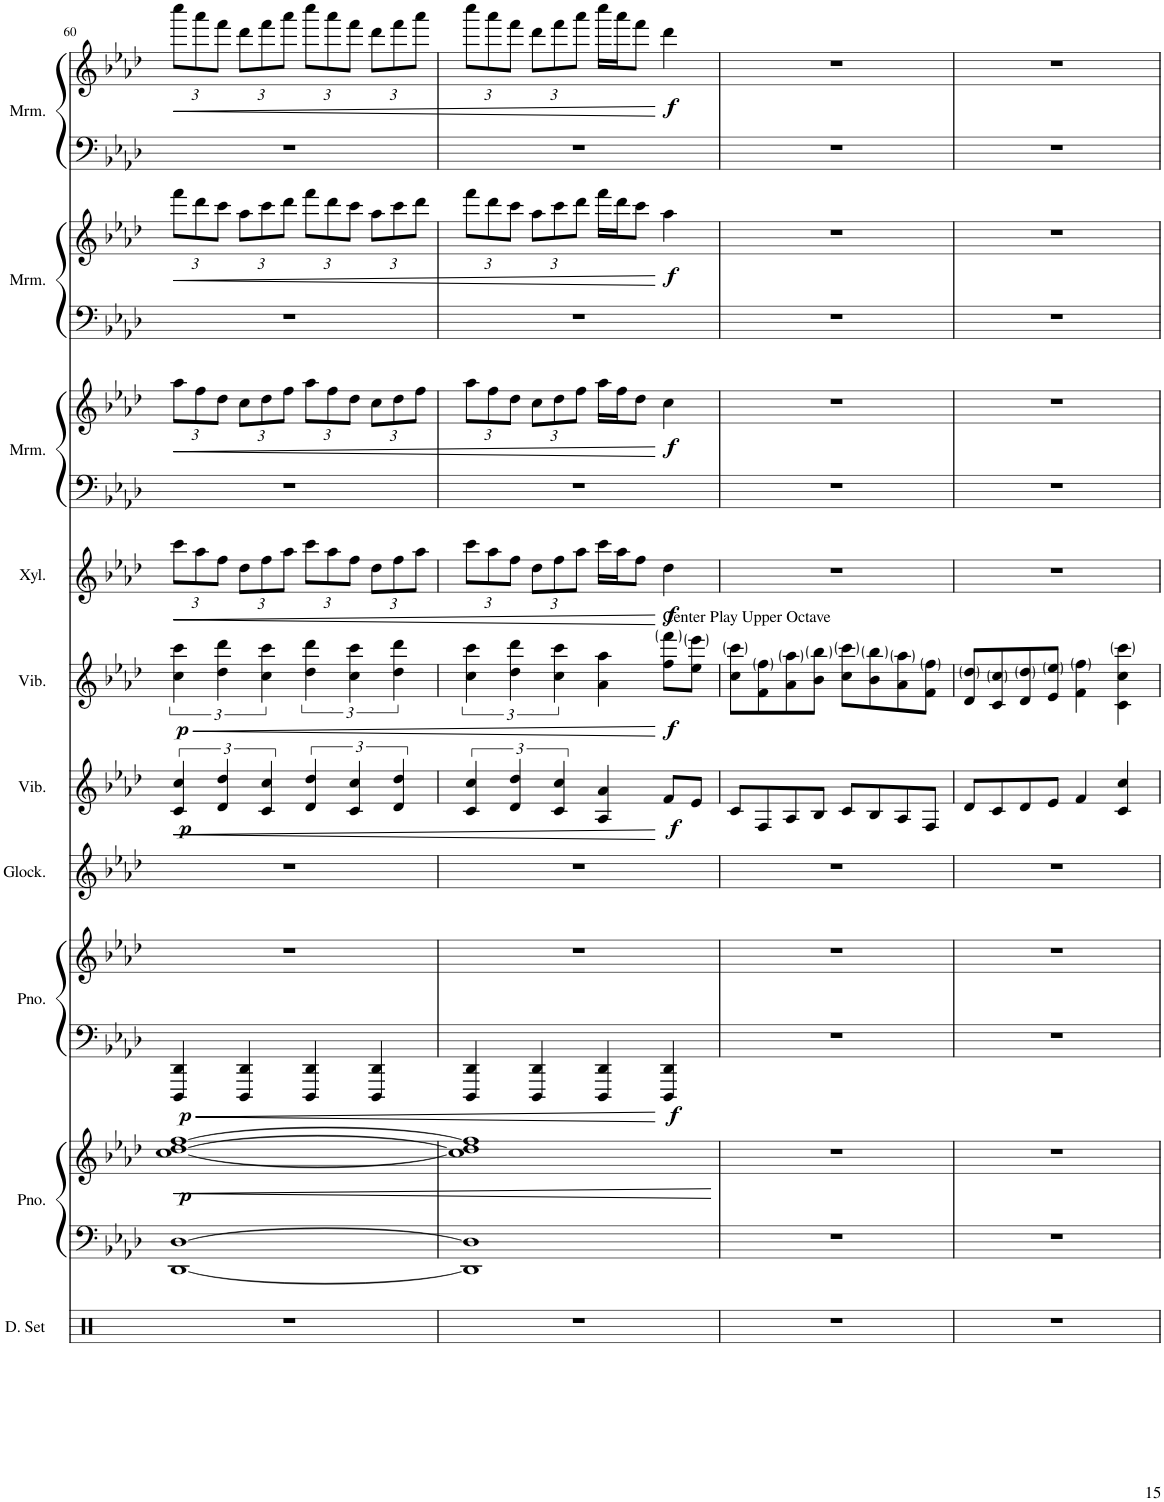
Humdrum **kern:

**kern	**kern	**kern	**dynam	**kern	**kern	**dynam	**kern	**kern	**dynam	**kern	**dynam	**kern	**dynam	**kern	**kern	**dynam	**kern	**kern	**dynam	**kern	**kern	**dynam
*part10	*part9	*part9	*part9	*part8	*part8	*part8	*part7	*part6	*part6	*part5	*part5	*part4	*part4	*part3	*part3	*part3	*part2	*part2	*part2	*part1	*part1	*part1
*staff15	*staff14	*staff13	*staff13/14	*staff12	*staff11	*staff11/12	*staff10	*staff9	*staff9	*staff8	*staff8	*staff7	*staff7	*staff6	*staff5	*staff5/6	*staff4	*staff3	*staff3/4	*staff2	*staff1	*staff1/2
*I"Drumset	*I"Piano	*	*	*I"Piano	*	*	*I"Glockenspiel	*I"Vibraphone	*	*I"Vibraphone	*	*I"Xylophone	*	*I"Marimba	*	*	*I"Marimba	*	*	*I"Marimba	*	*
*I'D. Set	*I'Pno.	*	*	*I'Pno.	*	*	*I'Glock.	*I'Vib.	*	*I'Vib.	*	*I'Xyl.	*	*I'Mrm.	*	*	*I'Mrm.	*	*	*I'Mrm.	*	*
!!LO:PB:g=z
*clefX	*clefF4	*clefG2	*	*clefF4	*clefG2	*	*clefG2	*clefG2	*	*clefG2	*	*clefG2	*	*clefF4	*clefG2	*	*clefF4	*clefG2	*	*clefF4	*clefG2	*
*	*	*	*	*	*	*	*Trd-14c-24	*	*	*	*	*Trd-7c-12	*	*	*	*	*	*	*	*	*	*
*k[]	*k[b-e-a-d-]	*k[b-e-a-d-]	*	*k[b-e-a-d-]	*k[b-e-a-d-]	*	*k[b-e-a-d-]	*k[b-e-a-d-]	*	*k[b-e-a-d-]	*	*k[b-e-a-d-]	*	*k[b-e-a-d-]	*k[b-e-a-d-]	*	*k[b-e-a-d-]	*k[b-e-a-d-]	*	*k[b-e-a-d-]	*k[b-e-a-d-]	*
*M4/4	*M4/4	*M4/4	*	*M4/4	*M4/4	*	*M4/4	*M4/4	*	*M4/4	*	*M4/4	*	*M4/4	*M4/4	*	*M4/4	*M4/4	*	*M4/4	*M4/4	*
=60	=60	=60	=60	=60	=60	=60	=60	=60	=60	=60	=60	=60	=60	=60	=60	=60	=60	=60	=60	=60	=60	=60
!	!	!	!LO:HP:b	!	!	!	!	!	!LO:HP:b	!	!LO:HP:b	!	!	!	!	!	!	!	!	!	!	!
*	*	*	*	*	*	*	*	*	*	*	*	*Xbrackettup	*	*	*	*	*	*	*	*	*	*
!	!	!	!	!	!	!	!	!	!	!	!	!	!LO:HP:b	!	!	!	!	!	!	!	!	!
*	*	*	*	*	*	*	*	*	*	*	*	*	*	*	*Xbrackettup	*	*	*	*	*	*	*
!	!	!	!	!	!	!	!	!	!	!	!	!	!	!	!	!LO:HP:b	!	!	!	!	!	!
*	*	*	*	*	*	*	*	*	*	*	*	*	*	*	*	*	*	*Xbrackettup	*	*	*	*
!	!	!	!	!	!	!	!	!	!	!	!	!	!	!	!	!	!	!	!LO:HP:b	!	!	!
*	*	*	*	*	*	*	*	*	*	*	*	*	*	*	*	*	*	*	*	*	*Xbrackettup	*
!	!	!	!LO:DY:n=1:b	!	!	!LO:DY:b=2	!	!	!LO:DY:n=1:b	!	!LO:DY:n=1:b	!	!	!	!	!	!	!	!	!	!	!LO:HP:b
1r	[1DD- [1D-	[1cc [1dd- [1ff	< p	4DDD-/ 4DD-/	1r	p	1r	6c/ 6cc/	< p	6cc\ 6ccc\	< p	12ccc\L	<	1r	12aa-\L	<	1r	12fff\L	<	1r	12cccc\L	<
.	.	.	.	.	.	.	.	.	.	.	.	12aa-\	.	.	12ff\	.	.	12ddd-\	.	.	12aaa-\	.
.	.	.	.	.	.	.	.	6d-/ 6dd-/	.	6dd-\ 6ddd-\	.	12ff\J	.	.	12dd-\J	.	.	12ccc\J	.	.	12fff\J	.
.	.	.	.	4DDD-/ 4DD-/	.	.	.	.	.	.	.	12dd-\L	.	.	12cc\L	.	.	12aa-\L	.	.	12ddd-\L	.
.	.	.	.	.	.	.	.	6c/ 6cc/	.	6cc\ 6ccc\	.	12ff\	.	.	12dd-\	.	.	12ccc\	.	.	12fff\	.
.	.	.	.	.	.	.	.	.	.	.	.	12aa-\J	.	.	12ff\J	.	.	12ddd-\J	.	.	12aaa-\J	.
.	.	.	.	4DDD-/ 4DD-/	.	.	.	6d-/ 6dd-/	.	6dd-\ 6ddd-\	.	12ccc\L	.	.	12aa-\L	.	.	12fff\L	.	.	12cccc\L	.
.	.	.	.	.	.	.	.	.	.	.	.	12aa-\	.	.	12ff\	.	.	12ddd-\	.	.	12aaa-\	.
.	.	.	.	.	.	.	.	6c/ 6cc/	.	6cc\ 6ccc\	.	12ff\J	.	.	12dd-\J	.	.	12ccc\J	.	.	12fff\J	.
.	.	.	.	4DDD-/ 4DD-/	.	.	.	.	.	.	.	12dd-\L	.	.	12cc\L	.	.	12aa-\L	.	.	12ddd-\L	.
.	.	.	.	.	.	.	.	6d-/ 6dd-/	.	6dd-\ 6ddd-\	.	12ff\	.	.	12dd-\	.	.	12ccc\	.	.	12fff\	.
.	.	.	.	.	.	.	.	.	.	.	.	12aa-\J	.	.	12ff\J	.	.	12ddd-\J	.	.	12aaa-\J	.
=61	=61	=61	=61	=61	=61	=61	=61	=61	=61	=61	=61	=61	=61	=61	=61	=61	=61	=61	=61	=61	=61	=61
1r	1DD-] 1D-]	1cc] 1dd-] 1ff]	.	4DDD-/ 4DD-/	1r	.	1r	6c/ 6cc/	.	6cc\ 6ccc\	.	12ccc\L	.	1r	12aa-\L	.	1r	12fff\L	.	1r	12cccc\L	.
.	.	.	.	.	.	.	.	.	.	.	.	12aa-\	.	.	12ff\	.	.	12ddd-\	.	.	12aaa-\	.
.	.	.	.	.	.	.	.	6d-/ 6dd-/	.	6dd-\ 6ddd-\	.	12ff\J	.	.	12dd-\J	.	.	12ccc\J	.	.	12fff\J	.
.	.	.	.	4DDD-/ 4DD-/	.	.	.	.	.	.	.	12dd-\L	.	.	12cc\L	.	.	12aa-\L	.	.	12ddd-\L	.
.	.	.	.	.	.	.	.	6c/ 6cc/	.	6cc\ 6ccc\	.	12ff\	.	.	12dd-\	.	.	12ccc\	.	.	12fff\	.
.	.	.	.	.	.	.	.	.	.	.	.	12aa-\J	.	.	12ff\J	.	.	12ddd-\J	.	.	12aaa-\J	.
.	.	.	.	4DDD-/ 4DD-/	.	.	.	4A-/ 4a-/	.	4a-\ 4aa-\	.	16ccc\LL	.	.	16aa-\LL	.	.	16fff\LL	.	.	16cccc\LL	.
.	.	.	.	.	.	.	.	.	.	.	.	16aa-\J	.	.	16ff\J	.	.	16ddd-\J	.	.	16aaa-\J	.
.	.	.	.	.	.	.	.	.	.	.	.	8ff\J	.	.	8dd-\J	.	.	8ccc\J	.	.	8fff\J	.
!	!	!	!	!	!	!	!	!	!	!LO:TX:a:t=Center Play Upper Octave	!	!	!	!	!	!	!	!	!	!	!	!
!	!	!	!	!	!	!LO:DY:b=2	!	!	!LO:DY:n=1:b	!	!LO:DY:n=1:b	!	!LO:DY:n=1:b	!	!	!LO:DY:n=1:b	!	!	!LO:DY:n=1:b	!	!	!LO:DY:n=1:b
.	.	.	.	4DDD-/ 4DD-/	.	f	.	8f/L	[ f	8ff\ 8fff\L	[ f	4dd-\	[ f	.	4cc\	[ f	.	4aa-\	[ f	.	4ddd-\	[ f
.	.	.	.	.	.	.	.	8e-/J	.	8ee-\ 8eee-\J	.	.	.	.	.	.	.	.	.	.	.	.
.	.	.	[	.	.	.	.	.	.	.	.	.	.	.	.	.	.	.	.	.	.	.
=62	=62	=62	=62	=62	=62	=62	=62	=62	=62	=62	=62	=62	=62	=62	=62	=62	=62	=62	=62	=62	=62	=62
1r	1r	1r	.	1r	1r	.	1r	8c/L	.	8cc\ 8ccc\L	.	1r	.	1r	1r	.	1r	1r	.	1r	1r	.
.	.	.	.	.	.	.	.	8F/	.	8f\ 8ff\	.	.	.	.	.	.	.	.	.	.	.	.
.	.	.	.	.	.	.	.	8A-/	.	8a-\ 8aa-\	.	.	.	.	.	.	.	.	.	.	.	.
.	.	.	.	.	.	.	.	8B-/J	.	8b-\ 8bb-\J	.	.	.	.	.	.	.	.	.	.	.	.
.	.	.	.	.	.	.	.	8c/L	.	8cc\ 8ccc\L	.	.	.	.	.	.	.	.	.	.	.	.
.	.	.	.	.	.	.	.	8B-/	.	8b-\ 8bb-\	.	.	.	.	.	.	.	.	.	.	.	.
.	.	.	.	.	.	.	.	8A-/	.	8a-\ 8aa-\	.	.	.	.	.	.	.	.	.	.	.	.
.	.	.	.	.	.	.	.	8F/J	.	8f\ 8ff\J	.	.	.	.	.	.	.	.	.	.	.	.
=63	=63	=63	=63	=63	=63	=63	=63	=63	=63	=63	=63	=63	=63	=63	=63	=63	=63	=63	=63	=63	=63	=63
1r	1r	1r	.	1r	1r	.	1r	8d-/L	.	8d-/ 8dd-/L	.	1r	.	1r	1r	.	1r	1r	.	1r	1r	.
.	.	.	.	.	.	.	.	8c/	.	8c/ 8cc/	.	.	.	.	.	.	.	.	.	.	.	.
.	.	.	.	.	.	.	.	8d-/	.	8d-/ 8dd-/	.	.	.	.	.	.	.	.	.	.	.	.
.	.	.	.	.	.	.	.	8e-/J	.	8e-/ 8ee-/J	.	.	.	.	.	.	.	.	.	.	.	.
.	.	.	.	.	.	.	.	4f/	.	4f\ 4ff\	.	.	.	.	.	.	.	.	.	.	.	.
.	.	.	.	.	.	.	.	4c/ 4cc/	.	4c\ 4cc\ 4ccc\	.	.	.	.	.	.	.	.	.	.	.	.
=	=	=	=	=	=	=	=	=	=	=	=	=	=	=	=	=	=	=	=	=	=	=
*-	*-	*-	*-	*-	*-	*-	*-	*-	*-	*-	*-	*-	*-	*-	*-	*-	*-	*-	*-	*-	*-	*-
